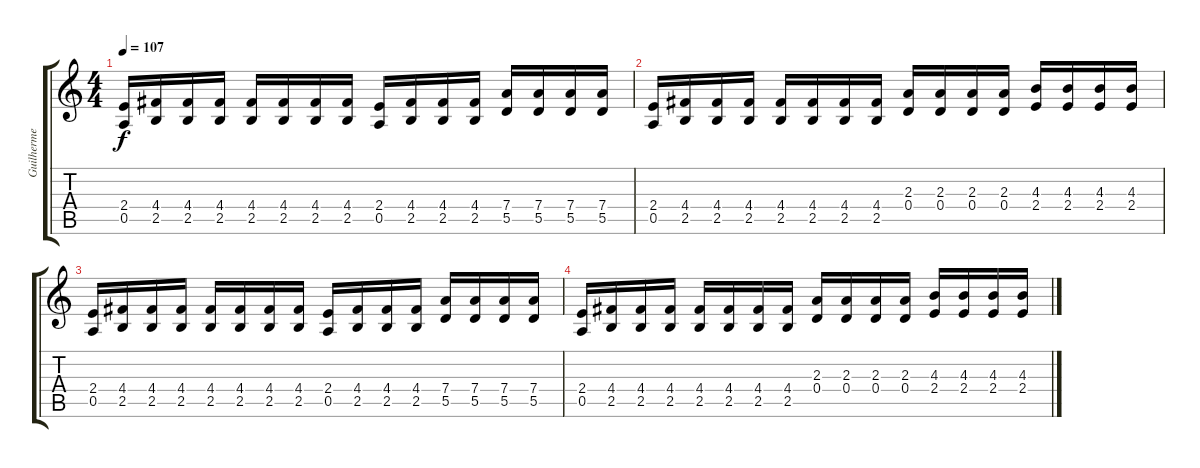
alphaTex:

\track ("Guilherme Distorção" "Guilherme ") {instrument distortionguitar}
\staff {score tabs}
\tuning (E4 B3 G3 D3 A2 E2) {hide}
\ts (4 4)
\tempo 107
\clef g2
\ks c
(2.4 0.5).16{dy f} (4.4 2.5).16 (4.4 2.5).16 (4.4 2.5).16 (4.4 2.5).16 (4.4 2.5).16 (4.4 2.5).16 (4.4 2.5).16 (2.4 0.5).16 (4.4 2.5).16 (4.4 2.5).16 (4.4 2.5).16 (7.4 5.5).16 (7.4 5.5).16 (7.4 5.5).16 (7.4 5.5).16 |
(2.4 0.5).16 (4.4 2.5).16 (4.4 2.5).16 (4.4 2.5).16 (4.4 2.5).16 (4.4 2.5).16 (4.4 2.5).16 (4.4 2.5).16 (2.3 0.4).16 (2.3 0.4).16 (2.3 0.4).16 (2.3 0.4).16 (4.3 2.4).16 (4.3 2.4).16 (4.3 2.4).16 (4.3 2.4).16 |
(2.4 0.5).16 (4.4 2.5).16 (4.4 2.5).16 (4.4 2.5).16 (4.4 2.5).16 (4.4 2.5).16 (4.4 2.5).16 (4.4 2.5).16 (2.4 0.5).16 (4.4 2.5).16 (4.4 2.5).16 (4.4 2.5).16 (7.4 5.5).16 (7.4 5.5).16 (7.4 5.5).16 (7.4 5.5).16 |
(2.4 0.5).16 (4.4 2.5).16 (4.4 2.5).16 (4.4 2.5).16 (4.4 2.5).16 (4.4 2.5).16 (4.4 2.5).16 (4.4 2.5).16 (2.3 0.4).16 (2.3 0.4).16 (2.3 0.4).16 (2.3 0.4).16 (4.3 2.4).16 (4.3 2.4).16 (4.3 2.4).16 (4.3 2.4).16
